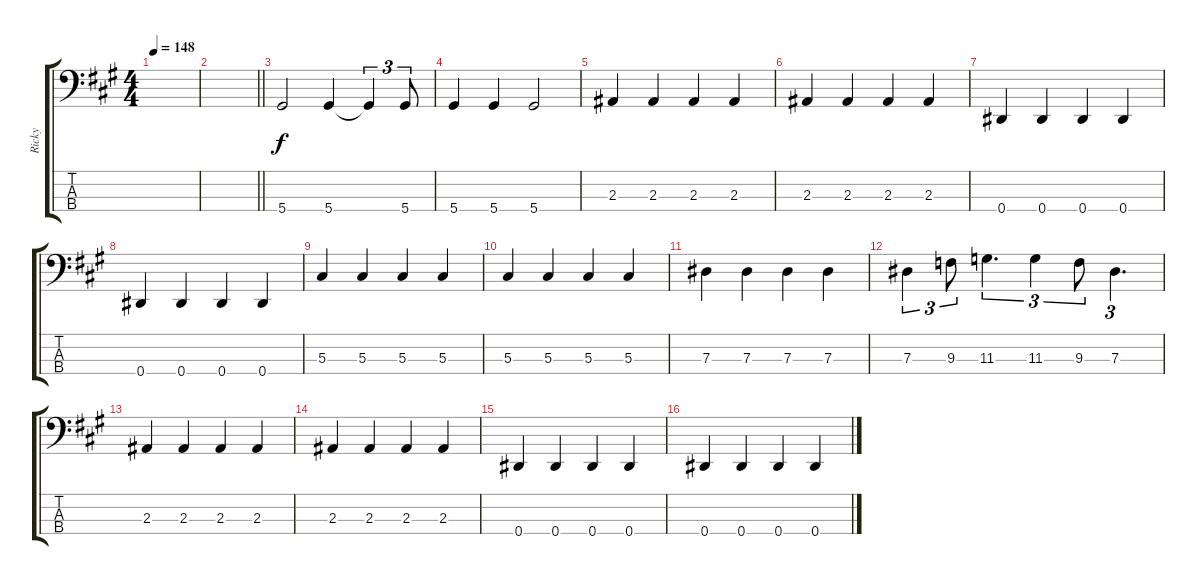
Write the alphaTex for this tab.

\track ("Ricky" "Ricky") {instrument electricbasspick}
\staff {score tabs}
\tuning (Gb2 Db2 Ab1 Eb1) {hide}
\ts (4 4)
\tempo 148
\clef f4
\ks a
|
\barLineRight lightlight
|
5.4.2{volume 16} 5.4.4 5.4{t}.4{tu (3 2)} 5.4.8{tu (3 2)} |
5.4.4 5.4.4 5.4.2 |
2.3.4 2.3.4 2.3.4 2.3.4 |
2.3.4 2.3.4 2.3.4 2.3.4 |
0.4.4 0.4.4 0.4.4 0.4.4 |
0.4.4 0.4.4 0.4.4 0.4.4 |
5.3.4 5.3.4 5.3.4 5.3.4 |
5.3.4 5.3.4 5.3.4 5.3.4 |
7.3.4 7.3.4 7.3.4 7.3.4 |
7.3.4{tu (3 2)} 9.3.8{tu (3 2)} 11.3.4{d tu (3 2)} 11.3.4{tu (3 2)} 9.3.8{tu (3 2)} 7.3.4{d tu (3 2)} |
2.3.4 2.3.4 2.3.4 2.3.4 |
2.3.4 2.3.4 2.3.4 2.3.4 |
0.4.4 0.4.4 0.4.4 0.4.4 |
0.4.4 0.4.4 0.4.4 0.4.4
